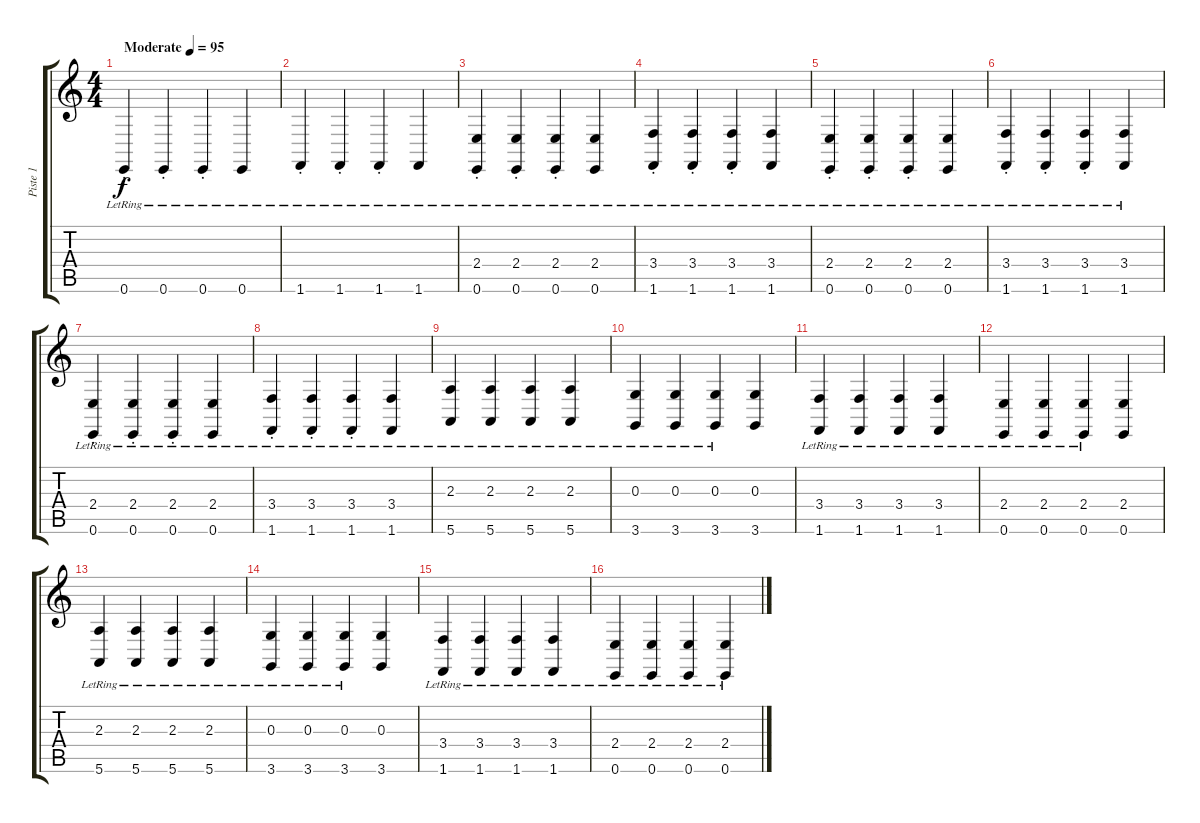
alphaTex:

\track ("Piste 1" "Piste 1") {instrument stringensemble1}
\staff {score tabs}
\tuning (E4 B3 G3 D3 A2 E2) {hide}
\ts (4 4)
\tempo (95 "Moderate")
\clef g2
\ks c
0.6{st lr}.4{dy f instrument stringensemble1} 0.6{st lr}.4 0.6{st lr}.4 0.6{lr}.4 |
1.6{st lr}.4 1.6{st lr}.4 1.6{st lr}.4 1.6{lr}.4 |
(2.4{st} 0.6{st lr}).4 (2.4{st} 0.6{st lr}).4 (2.4{st} 0.6{st lr}).4 (2.4 0.6{lr}).4 |
(3.4{st} 1.6{st lr}).4 (3.4{st} 1.6{st lr}).4 (3.4{st} 1.6{st lr}).4 (3.4 1.6{lr}).4 |
(2.4{st} 0.6{st lr}).4 (2.4{st} 0.6{st lr}).4 (2.4{st} 0.6{st lr}).4 (2.4 0.6{lr}).4 |
(3.4{st} 1.6{st lr}).4 (3.4{st} 1.6{st lr}).4 (3.4{st} 1.6{st lr}).4 (3.4 1.6{lr}).4 |
(2.4{st} 0.6{st lr}).4 (2.4{st} 0.6{st lr}).4 (2.4{st} 0.6{st lr}).4 (2.4 0.6{lr}).4 |
(3.4{st} 1.6{st lr}).4 (3.4{st} 1.6{st lr}).4 (3.4{st} 1.6{st lr}).4 (3.4 1.6{lr}).4 |
(2.3{lr} 5.6).4 (2.3{lr} 5.6).4 (2.3{lr} 5.6{lr}).4 (2.3{lr} 5.6{lr}).4 |
(0.3{lr} 3.6).4 (0.3{lr} 3.6{lr}).4 (0.3{lr} 3.6{lr}).4 (0.3 3.6).4 |
(3.4{lr} 1.6).4 (3.4{lr} 1.6).4 (3.4{lr} 1.6).4 (3.4{lr} 1.6).4 |
(2.4{lr} 0.6).4 (2.4{lr} 0.6).4 (2.4{lr} 0.6).4 (2.4 0.6).4 |
(2.3{lr} 5.6).4 (2.3{lr} 5.6).4 (2.3{lr} 5.6{lr}).4 (2.3{lr} 5.6{lr}).4 |
(0.3{lr} 3.6).4 (0.3{lr} 3.6{lr}).4 (0.3{lr} 3.6{lr}).4 (0.3 3.6).4 |
(3.4{lr} 1.6).4 (3.4{lr} 1.6).4 (3.4{lr} 1.6).4 (3.4{lr} 1.6).4 |
(2.4{lr} 0.6).4 (2.4{lr} 0.6).4 (2.4{lr} 0.6).4 (2.4{lr} 0.6).4
